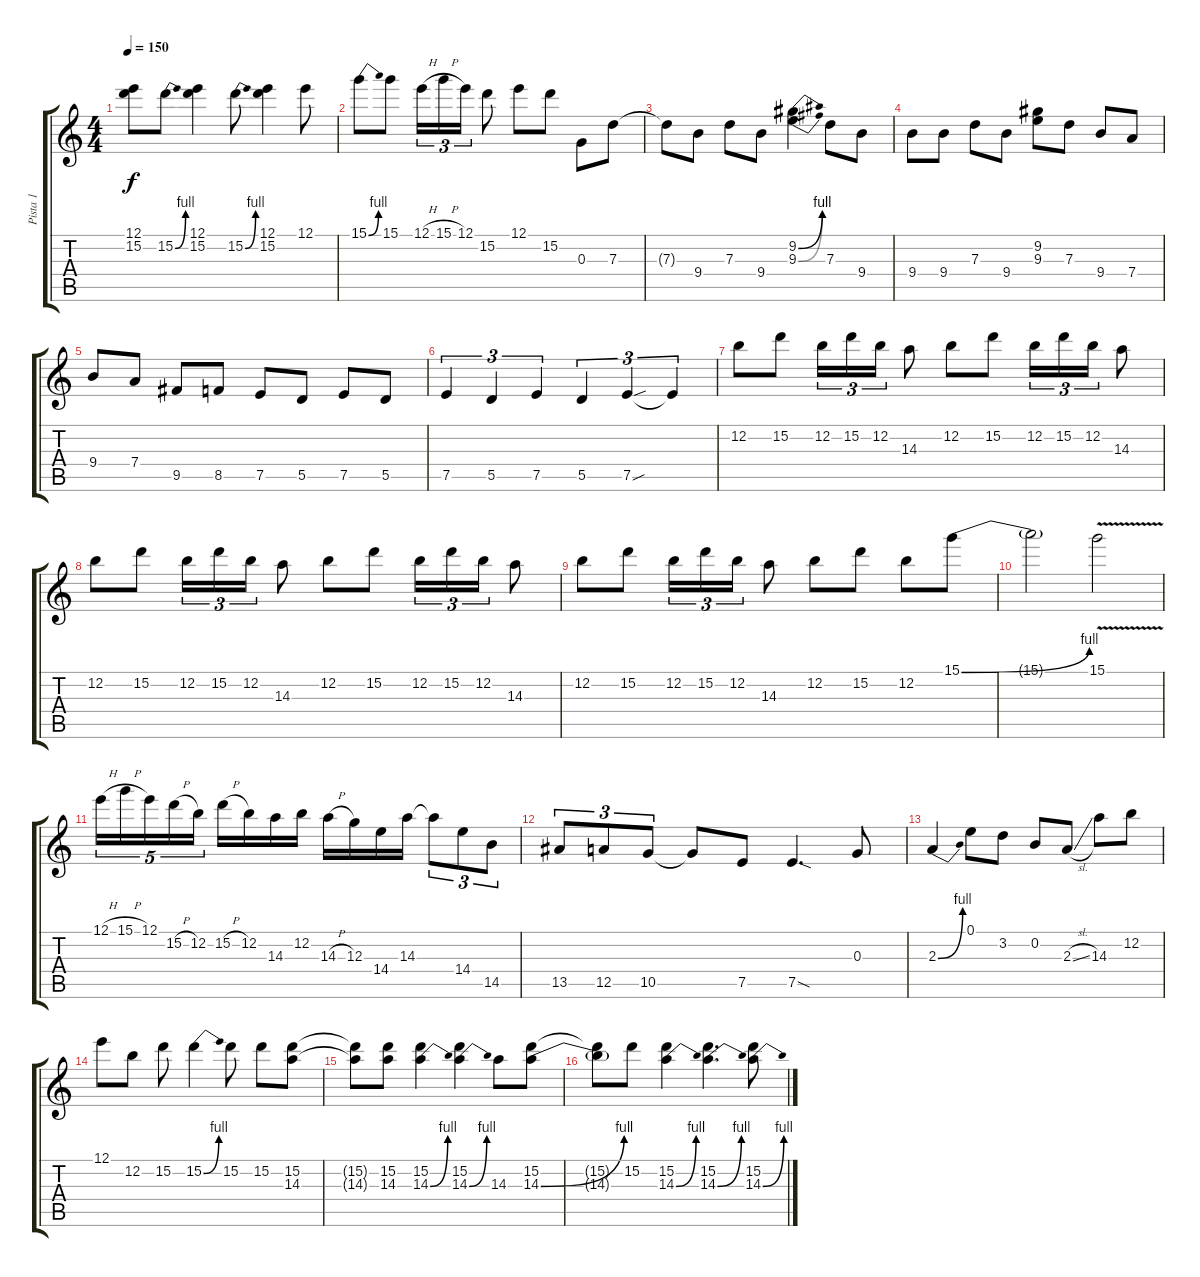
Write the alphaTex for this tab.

\track ("Pista 1" "Pista 1") {instrument distortionguitar}
\staff {score tabs}
\tuning (E4 B3 G3 D3 A2 E2) {hide}
\ts (4 4)
\tempo 150
\clef g2
\ks c
(12.1{t} 15.2{t}).8{dy f} 15.2{be (bend 0 0 60 4)}.8 (12.1 15.2).4 15.2{be (bend 0 0 60 4)}.8 (12.1 15.2).4 12.1.8 |
15.1{be (bend 0 0 60 4)}.8 15.1.8 12.1{h}.16{tu (3 2)} 15.1{h}.16{tu (3 2)} 12.1.16{tu (3 2)} 15.2.8 12.1.8 15.2.8 0.3.8 7.3.8 |
7.3{t}.8 9.4.8 7.3.8 9.4.8 (9.2{be (bend 0 0 60 4)} 9.3{be (bend 0 0 60 4)}).4 7.3.8 9.4.8 |
9.4.8 9.4.8 7.3.8 9.4.8 (9.2 9.3).8 7.3.8 9.4.8 7.4.8 |
9.4.8 7.4.8 9.5.8 8.5.8 7.5.8 5.5.8 7.5.8 5.5.8 |
7.5.4{tu (3 2)} 5.5.4{tu (3 2)} 7.5.4{tu (3 2)} 5.5.4{tu (3 2)} 7.5{sou}.4{tu (3 2)} 7.5{t}.4{tu (3 2)} |
12.2.8 15.2.8 12.2.16{tu (3 2)} 15.2.16{tu (3 2)} 12.2.16{tu (3 2)} 14.3.8 12.2.8 15.2.8 12.2.16{tu (3 2)} 15.2.16{tu (3 2)} 12.2.16{tu (3 2)} 14.3.8 |
12.2.8 15.2.8 12.2.16{tu (3 2)} 15.2.16{tu (3 2)} 12.2.16{tu (3 2)} 14.3.8 12.2.8 15.2.8 12.2.16{tu (3 2)} 15.2.16{tu (3 2)} 12.2.16{tu (3 2)} 14.3.8 |
12.2.8 15.2.8 12.2.16{tu (3 2)} 15.2.16{tu (3 2)} 12.2.16{tu (3 2)} 14.3.8 12.2.8 15.2.8 12.2.8 15.1{be (bend 0 0 60 4)}.8 |
15.1{t}.2 15.1{v}.2 |
12.1{h}.16{tu (5 4)} 15.1{h}.16{tu (5 4)} 12.1.16{tu (5 4)} 15.2{h}.16{tu (5 4)} 12.2.16{tu (5 4)} 15.2{h}.16 12.2.16 14.3.16 12.2.16 14.3{h}.16 12.3.16 14.4.16 14.3.16 14.3{t}.8{tu (3 2)} 14.4.8{tu (3 2)} 14.5.8{tu (3 2)} |
13.5.8{tu (3 2)} 12.5.8{tu (3 2)} 10.5.8{tu (3 2)} 10.5{t}.8 7.5.8 7.5{sod}.4{d} 0.3.8 |
2.3{be (bend 0 0 60 4)}.4 0.1.8 3.2.8 0.2.8 2.3{sl}.8 14.3.8 12.2.8 |
12.1.8 12.2.8 15.2.8 15.2{be (bend 0 0 60 4)}.4 15.2.8 15.2.8 (15.2 14.3).8 |
(15.2{t} 14.3{t}).8 (15.2 14.3).8 (15.2 14.3{be (bend 0 0 60 4)}).4 (15.2 14.3{be (bend 0 0 60 4)}).4 14.3.8 (15.2 14.3{be (bend 0 0 60 4)}).8 |
(15.2{t} 14.3{t}).8 15.2.8 (15.2 14.3{be (bend 0 0 60 4)}).4 (15.2 14.3{be (bend 0 0 60 4)}).4{d} (15.2 14.3{be (bend 0 0 60 4)}).8
